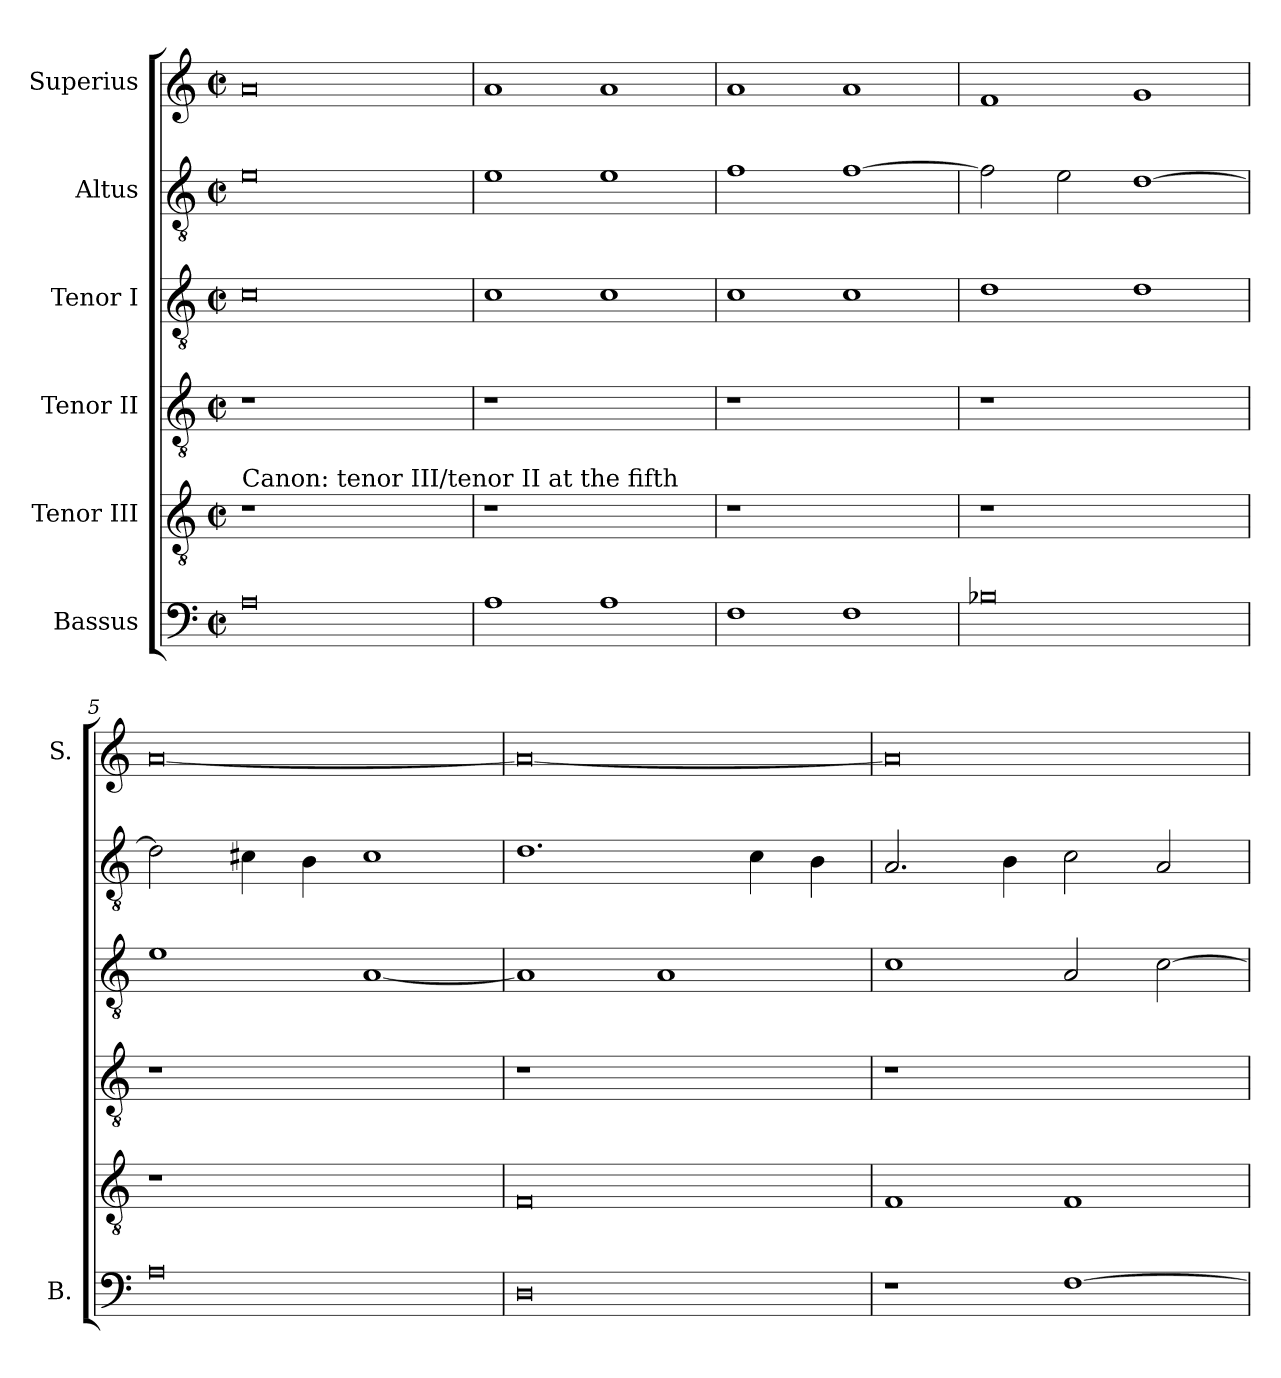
**kern	**kern	**kern	**kern	**kern	**kern
*part6	*part5	*part4	*part3	*part2	*part1
*staff6	*staff5	*staff4	*staff3	*staff2	*staff1
*I"Bassus	*I"Tenor III	*I"Tenor II	*I"Tenor I	*I"Altus	*I"Superius
*I'B.	*	*	*	*	*I'S.
!!LO:PB:g=z
*clefF4	*clefGv2	*clefGv2	*clefGv2	*clefGv2	*clefG2
*	*ITrd7c12	*ITrd7c12	*ITrd7c12	*ITrd7c12	*
*k[]	*k[]	*k[]	*k[]	*k[]	*k[]
*C:	*C:	*C:	*C:	*C:	*C:
*M2/2	*M2/2	*M2/2	*M2/2	*M2/2	*M2/2
*met(c|)	*met(c|)	*met(c|)	*met(c|)	*met(c|)	*met(c|)
=1	=1	=1	=1	=1	=1
!	!LO:TX:a:t=Canon&colon; tenor III/tenor II at the fifth	!	!	!	!
!	!LO:N:vis=1	!LO:N:vis=1	!	!	!
0Ai	1r	1r	0Ci	0Ei	0ai
.	1ryy	1ryy	.	.	.
=2	=2	=2	=2	=2	=2
!	!LO:N:vis=1	!LO:N:vis=1	!	!	!
1Ai	1r	1r	1Ci	1Ei	1ai
1Ai	1ryy	1ryy	1Ci	1Ei	1ai
=3	=3	=3	=3	=3	=3
!	!LO:N:vis=1	!LO:N:vis=1	!	!	!
1Fi	1r	1r	1Ci	1Fi	1ai
1Fi	1ryy	1ryy	1Ci	[>1Fi	1ai
=4	=4	=4	=4	=4	=4
!	!LO:N:vis=1	!LO:N:vis=1	!	!	!
0B-Xi	1r	1r	1Di	2Fi\]	1fi
.	.	.	.	2Ei\	.
.	1ryy	1ryy	1Di	[>1Di	1gi
=5	=5	=5	=5	=5	=5
!	!LO:N:vis=1	!LO:N:vis=1	!	!	!
0Ai	1r	1r	1Ei	2Di\]	[<0ai
.	.	.	.	4C#Xi\	.
.	.	.	.	4BBi\	.
.	1ryy	1ryy	[<1AAi	1C#i	.
=6	=6	=6	=6	=6	=6
!	!	!LO:N:vis=1	!	!	!
0Di	0FFi	1r	1AAi]	1.Di	0ai_<
.	.	1ryy	1AAi	.	.
.	.	.	.	4Ci\	.
.	.	.	.	4BBi\	.
!!LO:LB:g=z
=7	=7	=7	=7	=7	=7
!	!	!LO:N:vis=1	!	!	!
1r	1FFi	1r	1Ci	2.AAi/	0ai]
.	.	.	.	4BBi\	.
[>1Fi	1FFi	1ryy	2AAi/	2Ci\	.
.	.	.	[>2Ci\	2AAi/	.
=	=	=	=	=	=
*-	*-	*-	*-	*-	*-
